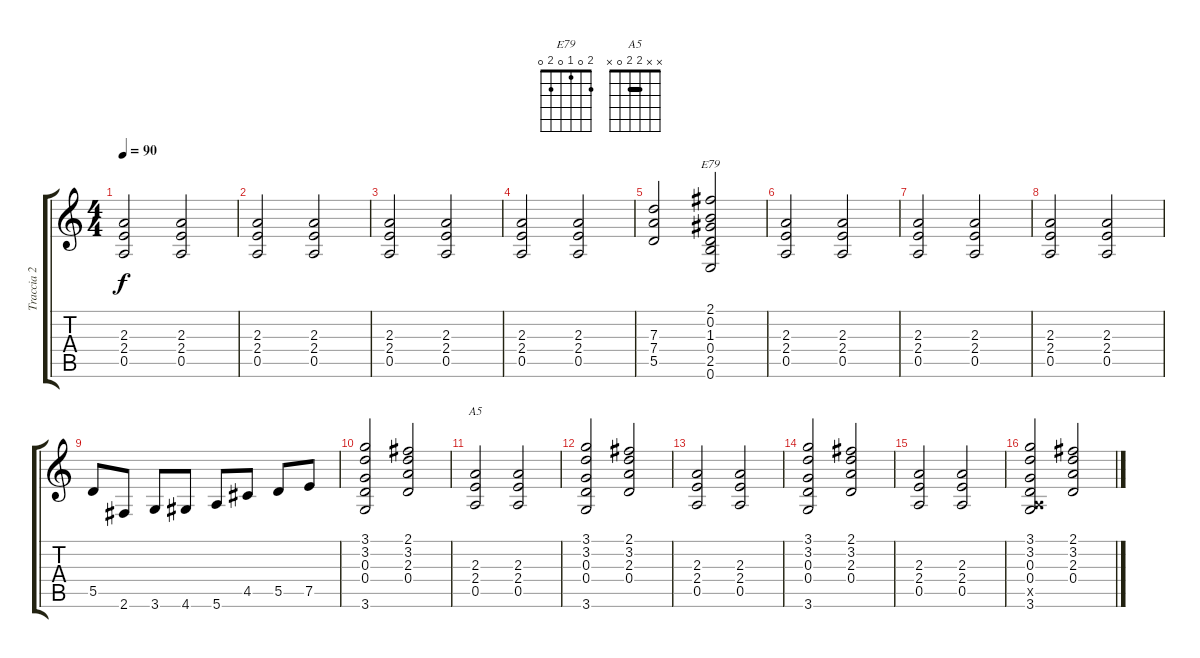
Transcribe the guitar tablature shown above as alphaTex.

\track ("Traccia 2" "Traccia 2") {instrument distortionguitar}
\staff {score tabs}
\tuning (E4 B3 G3 D3 A2 E2) {hide}
\chord ("E79" 2 0 1 0 2 0)
\chord ("A5" x x 2 2 0 x) {barre 2}
\ts (4 4)
\tempo 90
\clef g2
\ks c
(2.3 2.4 0.5).2{dy f} (2.3 2.4 0.5).2 |
(2.3 2.4 0.5).2 (2.3 2.4 0.5).2 |
(2.3 2.4 0.5).2 (2.3 2.4 0.5).2 |
(2.3 2.4 0.5).2 (2.3 2.4 0.5).2 |
(7.3 7.4 5.5).2 (2.1 0.2 1.3 0.4 2.5 0.6).2{ch "E79"} |
(2.3 2.4 0.5).2 (2.3 2.4 0.5).2 |
(2.3 2.4 0.5).2 (2.3 2.4 0.5).2 |
(2.3 2.4 0.5).2 (2.3 2.4 0.5).2 |
5.5.8 2.6.8 3.6.8 4.6.8 5.6.8 4.5.8 5.5.8 7.5.8 |
(3.1 3.2 0.3 0.4 3.6).2 (2.1 3.2 2.3 0.4).2 |
(2.3 2.4 0.5).2{ch "A5"} (2.3 2.4 0.5).2 |
(3.1 3.2 0.3 0.4 3.6).2 (2.1 3.2 2.3 0.4).2 |
(2.3 2.4 0.5).2 (2.3 2.4 0.5).2 |
(3.1 3.2 0.3 0.4 3.6).2 (2.1 3.2 2.3 0.4).2 |
(2.3 2.4 0.5).2 (2.3 2.4 0.5).2 |
(3.1 3.2 0.3 0.4 0.5{x} 3.6).2 (2.1 3.2 2.3 0.4).2
